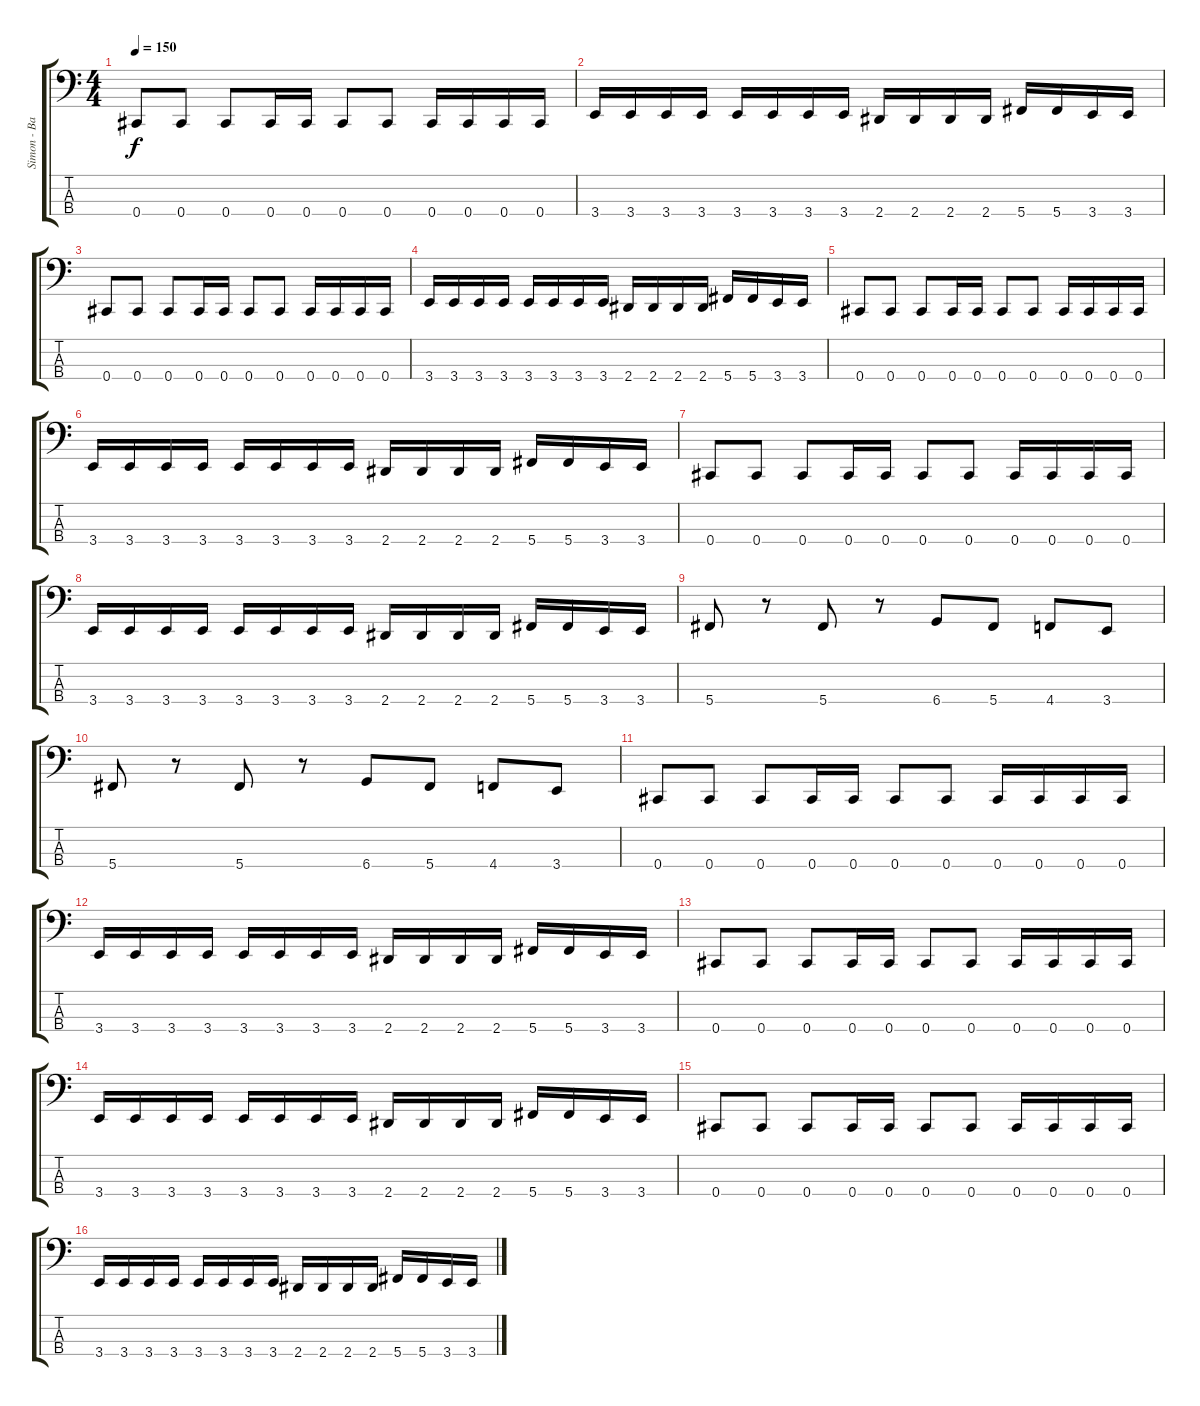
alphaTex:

\track ("Simon - Bass" "Simon - Ba") {instrument electricbasspick}
\staff {score tabs}
\tuning (E2 B1 Gb1 Db1) {hide}
\ts (4 4)
\tempo 150
\clef f4
\ks c
0.4.8{dy f instrument electricbasspick} 0.4.8 0.4.8 0.4.16 0.4.16 0.4.8 0.4.8 0.4.16 0.4.16 0.4.16 0.4.16 |
3.4.16 3.4.16 3.4.16 3.4.16 3.4.16 3.4.16 3.4.16 3.4.16 2.4.16 2.4.16 2.4.16 2.4.16 5.4.16 5.4.16 3.4.16 3.4.16 |
0.4.8 0.4.8 0.4.8 0.4.16 0.4.16 0.4.8 0.4.8 0.4.16 0.4.16 0.4.16 0.4.16 |
3.4.16 3.4.16 3.4.16 3.4.16 3.4.16 3.4.16 3.4.16 3.4.16 2.4.16 2.4.16 2.4.16 2.4.16 5.4.16 5.4.16 3.4.16 3.4.16 |
0.4.8 0.4.8 0.4.8 0.4.16 0.4.16 0.4.8 0.4.8 0.4.16 0.4.16 0.4.16 0.4.16 |
3.4.16 3.4.16 3.4.16 3.4.16 3.4.16 3.4.16 3.4.16 3.4.16 2.4.16 2.4.16 2.4.16 2.4.16 5.4.16 5.4.16 3.4.16 3.4.16 |
0.4.8 0.4.8 0.4.8 0.4.16 0.4.16 0.4.8 0.4.8 0.4.16 0.4.16 0.4.16 0.4.16 |
3.4.16 3.4.16 3.4.16 3.4.16 3.4.16 3.4.16 3.4.16 3.4.16 2.4.16 2.4.16 2.4.16 2.4.16 5.4.16 5.4.16 3.4.16 3.4.16 |
5.4.8 r.8 5.4.8 r.8 6.4.8 5.4.8 4.4.8 3.4.8 |
5.4.8 r.8 5.4.8 r.8 6.4.8 5.4.8 4.4.8 3.4.8 |
0.4.8 0.4.8 0.4.8 0.4.16 0.4.16 0.4.8 0.4.8 0.4.16 0.4.16 0.4.16 0.4.16 |
3.4.16 3.4.16 3.4.16 3.4.16 3.4.16 3.4.16 3.4.16 3.4.16 2.4.16 2.4.16 2.4.16 2.4.16 5.4.16 5.4.16 3.4.16 3.4.16 |
0.4.8 0.4.8 0.4.8 0.4.16 0.4.16 0.4.8 0.4.8 0.4.16 0.4.16 0.4.16 0.4.16 |
3.4.16 3.4.16 3.4.16 3.4.16 3.4.16 3.4.16 3.4.16 3.4.16 2.4.16 2.4.16 2.4.16 2.4.16 5.4.16 5.4.16 3.4.16 3.4.16 |
0.4.8 0.4.8 0.4.8 0.4.16 0.4.16 0.4.8 0.4.8 0.4.16 0.4.16 0.4.16 0.4.16 |
3.4.16 3.4.16 3.4.16 3.4.16 3.4.16 3.4.16 3.4.16 3.4.16 2.4.16 2.4.16 2.4.16 2.4.16 5.4.16 5.4.16 3.4.16 3.4.16
